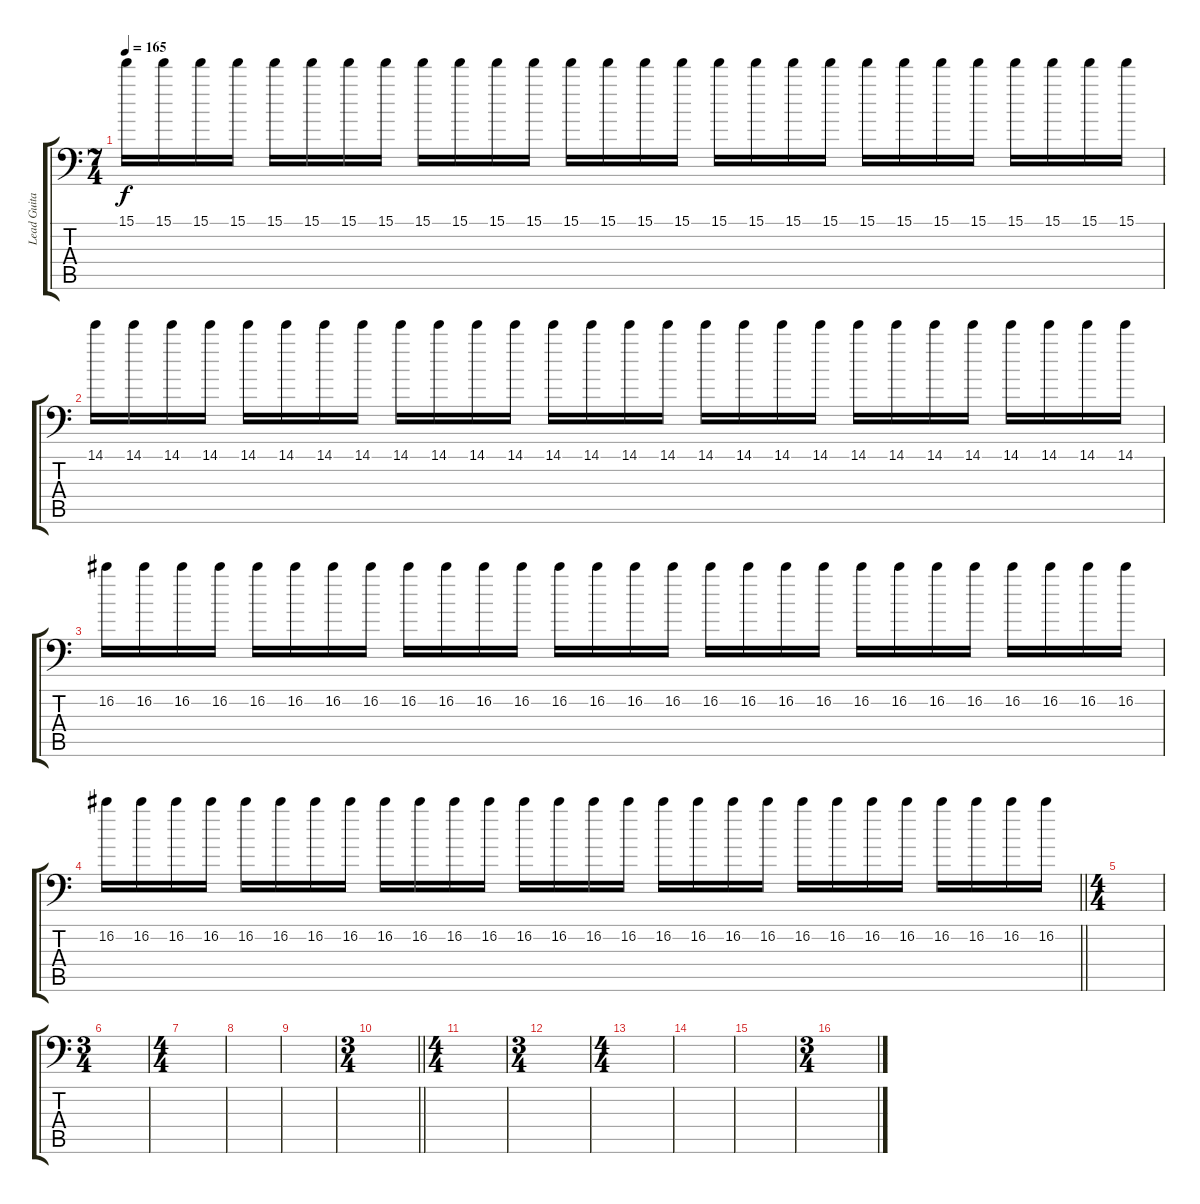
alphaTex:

\track ("Lead Guitar #2" "Lead Guita") {instrument electricguitarjazz}
\staff {score tabs}
\tuning (D4 A3 F3 C3 G2 A1) {hide}
\ts (7 4)
\tempo 165
\clef f4
\ks c
15.1.16{dy f volume 0} 15.1.16 15.1.16{volume 9} 15.1.16 15.1.16 15.1.16 15.1.16 15.1.16 15.1.16 15.1.16 15.1.16 15.1.16 15.1.16 15.1.16 15.1.16 15.1.16 15.1.16 15.1.16 15.1.16 15.1.16 15.1.16 15.1.16 15.1.16 15.1.16 15.1.16 15.1.16 15.1.16 15.1.16 |
14.1.16{volume 0} 14.1.16 14.1.16{volume 9} 14.1.16 14.1.16 14.1.16 14.1.16 14.1.16 14.1.16 14.1.16 14.1.16 14.1.16 14.1.16 14.1.16 14.1.16 14.1.16 14.1.16 14.1.16 14.1.16 14.1.16 14.1.16 14.1.16 14.1.16 14.1.16 14.1.16 14.1.16 14.1.16 14.1.16 |
16.2.16{volume 0} 16.2.16 16.2.16{volume 9} 16.2.16 16.2.16 16.2.16 16.2.16 16.2.16 16.2.16 16.2.16 16.2.16 16.2.16 16.2.16 16.2.16 16.2.16 16.2.16 16.2.16 16.2.16 16.2.16 16.2.16 16.2.16 16.2.16 16.2.16 16.2.16 16.2.16 16.2.16 16.2.16 16.2.16 |
\barLineRight lightlight
16.2.16 16.2.16 16.2.16 16.2.16 16.2.16 16.2.16 16.2.16 16.2.16 16.2.16 16.2.16 16.2.16 16.2.16 16.2.16 16.2.16 16.2.16 16.2.16 16.2.16 16.2.16 16.2.16 16.2.16 16.2.16 16.2.16 16.2.16 16.2.16 16.2.16 16.2.16 16.2.16 16.2.16 |
\ts (4 4)
\section ("" "")
|
\ts (3 4)
|
\ts (4 4)
|
|
|
\ts (3 4)
\barLineRight lightlight
|
\ts (4 4)
\section ("" "")
|
\ts (3 4)
|
\ts (4 4)
|
|
|
\ts (3 4)
